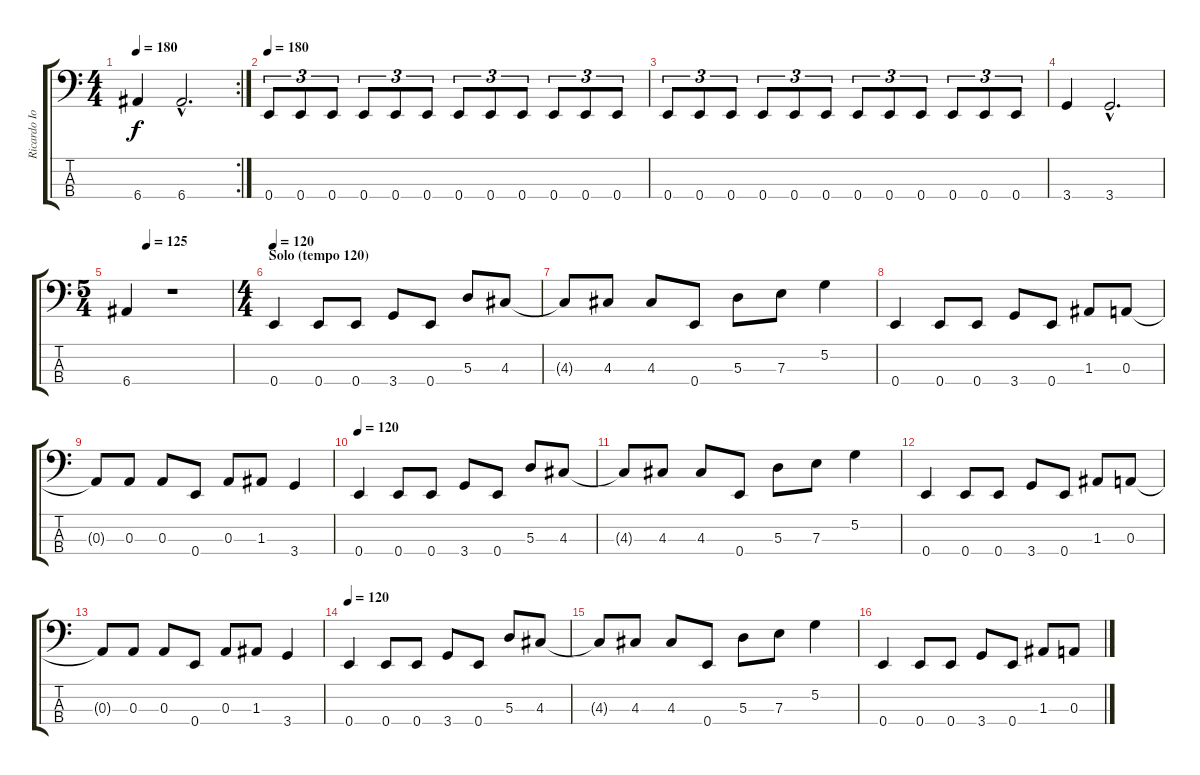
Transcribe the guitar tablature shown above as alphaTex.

\track ("Ricardo Iorio (bajo)" "Ricardo Io") {instrument electricbasspick}
\staff {score tabs}
\tuning (G2 D2 A1 E1) {hide}
\rc 2
\ts (4 4)
\tempo 180
\clef f4
\ks c
6.4.4{dy f} 6.4{hac}.2{d} |
\tempo 180
0.4.8{tu (3 2)} 0.4.8{tu (3 2)} 0.4.8{tu (3 2)} 0.4.8{tu (3 2)} 0.4.8{tu (3 2)} 0.4.8{tu (3 2)} 0.4.8{tu (3 2)} 0.4.8{tu (3 2)} 0.4.8{tu (3 2)} 0.4.8{tu (3 2)} 0.4.8{tu (3 2)} 0.4.8{tu (3 2)} |
0.4.8{tu (3 2)} 0.4.8{tu (3 2)} 0.4.8{tu (3 2)} 0.4.8{tu (3 2)} 0.4.8{tu (3 2)} 0.4.8{tu (3 2)} 0.4.8{tu (3 2)} 0.4.8{tu (3 2)} 0.4.8{tu (3 2)} 0.4.8{tu (3 2)} 0.4.8{tu (3 2)} 0.4.8{tu (3 2)} |
3.4.4 3.4{hac}.2{d} |
\ts (5 4)
\tempo (125 0.2)
6.4.4 r.1 |
\ts (4 4)
\section ("" "Solo (tempo 120)")
\tempo 120
0.4.4 0.4.8 0.4.8 3.4.8 0.4.8 5.3.8 4.3.8 |
4.3{t}.8 4.3.8 4.3.8 0.4.8 5.3.8 7.3.8 5.2.4 |
0.4.4 0.4.8 0.4.8 3.4.8 0.4.8 1.3.8 0.3.8 |
0.3{t}.8 0.3.8 0.3.8 0.4.8 0.3.8 1.3.8 3.4.4 |
\tempo 120
0.4.4 0.4.8 0.4.8 3.4.8 0.4.8 5.3.8 4.3.8 |
4.3{t}.8 4.3.8 4.3.8 0.4.8 5.3.8 7.3.8 5.2.4 |
0.4.4 0.4.8 0.4.8 3.4.8 0.4.8 1.3.8 0.3.8 |
0.3{t}.8 0.3.8 0.3.8 0.4.8 0.3.8 1.3.8 3.4.4 |
\tempo 120
0.4.4 0.4.8 0.4.8 3.4.8 0.4.8 5.3.8 4.3.8 |
4.3{t}.8 4.3.8 4.3.8 0.4.8 5.3.8 7.3.8 5.2.4 |
0.4.4 0.4.8 0.4.8 3.4.8 0.4.8 1.3.8 0.3.8
